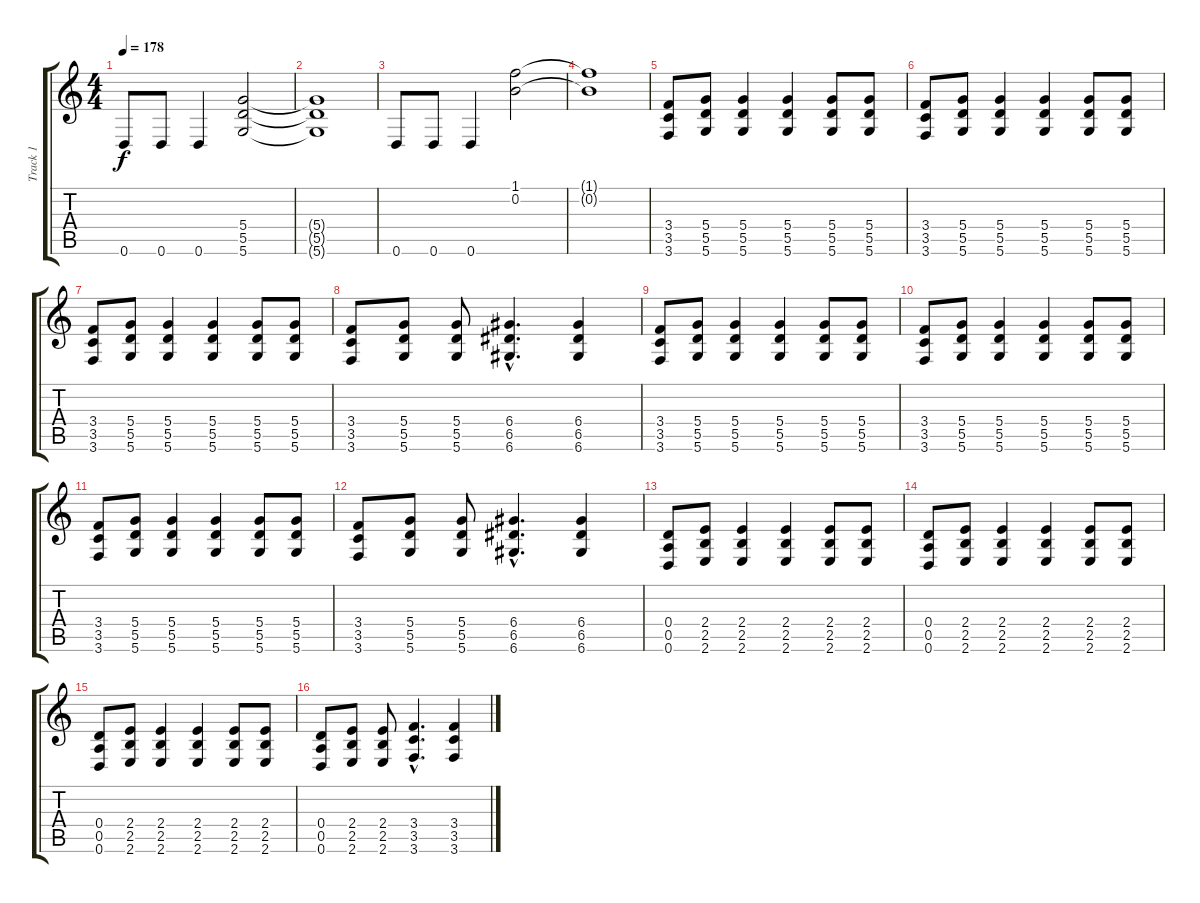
\track ("Track 1" "Track 1") {instrument overdrivenguitar}
\staff {score tabs}
\tuning (E4 B3 G3 D3 A2 D2) {hide}
\ts (4 4)
\tempo 178
\clef g2
\ks c
0.6.8{dy f} 0.6.8 0.6.4 (5.4 5.5 5.6).2 |
(5.4{t} 5.5{t} 5.6{t}).1 |
0.6.8 0.6.8 0.6.4 (1.1 0.2).2 |
(1.1{t} 0.2{t}).1 |
(3.4 3.5 3.6).8 (5.4 5.5 5.6).8 (5.4 5.5 5.6).4 (5.4 5.5 5.6).4 (5.4 5.5 5.6).8 (5.4 5.5 5.6).8 |
(3.4 3.5 3.6).8 (5.4 5.5 5.6).8 (5.4 5.5 5.6).4 (5.4 5.5 5.6).4 (5.4 5.5 5.6).8 (5.4 5.5 5.6).8 |
(3.4 3.5 3.6).8 (5.4 5.5 5.6).8 (5.4 5.5 5.6).4 (5.4 5.5 5.6).4 (5.4 5.5 5.6).8 (5.4 5.5 5.6).8 |
(3.4 3.5 3.6).8 (5.4 5.5 5.6).8 (5.4 5.5 5.6).8 (6.4{hac} 6.5{hac} 6.6{hac}).4{d} (6.4 6.5 6.6).4 |
(3.4 3.5 3.6).8 (5.4 5.5 5.6).8 (5.4 5.5 5.6).4 (5.4 5.5 5.6).4 (5.4 5.5 5.6).8 (5.4 5.5 5.6).8 |
(3.4 3.5 3.6).8 (5.4 5.5 5.6).8 (5.4 5.5 5.6).4 (5.4 5.5 5.6).4 (5.4 5.5 5.6).8 (5.4 5.5 5.6).8 |
(3.4 3.5 3.6).8 (5.4 5.5 5.6).8 (5.4 5.5 5.6).4 (5.4 5.5 5.6).4 (5.4 5.5 5.6).8 (5.4 5.5 5.6).8 |
(3.4 3.5 3.6).8 (5.4 5.5 5.6).8 (5.4 5.5 5.6).8 (6.4{hac} 6.5{hac} 6.6{hac}).4{d} (6.4 6.5 6.6).4 |
(0.4 0.5 0.6).8 (2.4 2.5 2.6).8 (2.4 2.5 2.6).4 (2.4 2.5 2.6).4 (2.4 2.5 2.6).8 (2.4 2.5 2.6).8 |
(0.4 0.5 0.6).8 (2.4 2.5 2.6).8 (2.4 2.5 2.6).4 (2.4 2.5 2.6).4 (2.4 2.5 2.6).8 (2.4 2.5 2.6).8 |
(0.4 0.5 0.6).8 (2.4 2.5 2.6).8 (2.4 2.5 2.6).4 (2.4 2.5 2.6).4 (2.4 2.5 2.6).8 (2.4 2.5 2.6).8 |
(0.4 0.5 0.6).8 (2.4 2.5 2.6).8 (2.4 2.5 2.6).8 (3.4{hac} 3.5{hac} 3.6{hac}).4{d} (3.4 3.5 3.6).4
